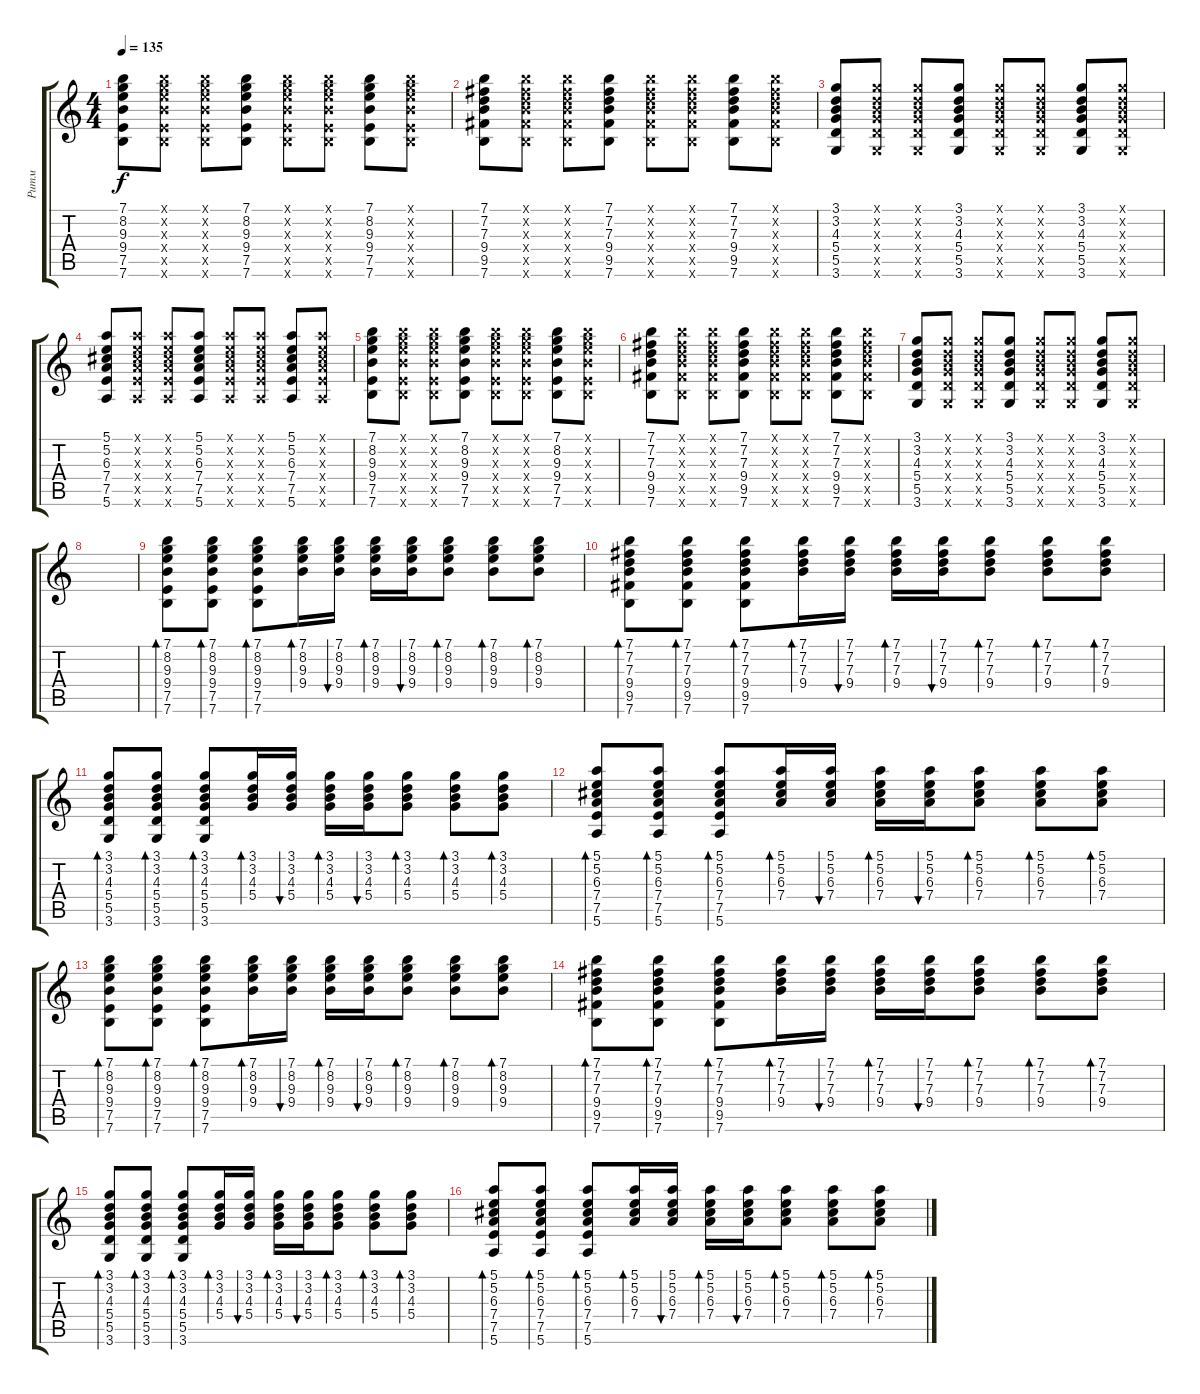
\track ("Ритм" "Ритм") {instrument acousticguitarsteel}
\staff {score tabs}
\tuning (E4 B3 G3 D3 A2 E2) {hide}
\ts (4 4)
\tempo 135
\clef g2
\ks c
(7.1 8.2 9.3 9.4 7.5 7.6).8{dy f} (7.1{x} 8.2{x} 9.3{x} 9.4{x} 7.5{x} 7.6{x}).8 (7.1{x} 8.2{x} 9.3{x} 9.4{x} 7.5{x} 7.6{x}).8 (7.1 8.2 9.3 9.4 7.5 7.6).8 (7.1{x} 8.2{x} 9.3{x} 9.4{x} 7.5{x} 7.6{x}).8 (7.1{x} 8.2{x} 9.3{x} 9.4{x} 7.5{x} 7.6{x}).8 (7.1 8.2 9.3 9.4 7.5 7.6).8 (7.1{x} 8.2{x} 9.3{x} 9.4{x} 7.5{x} 7.6{x}).8 |
(7.1 7.2 7.3 9.4 9.5 7.6).8 (7.1{x} 7.2{x} 7.3{x} 9.4{x} 9.5{x} 7.6{x}).8 (7.1{x} 7.2{x} 7.3{x} 9.4{x} 9.5{x} 7.6{x}).8 (7.1 7.2 7.3 9.4 9.5 7.6).8 (7.1{x} 7.2{x} 7.3{x} 9.4{x} 9.5{x} 7.6{x}).8 (7.1{x} 7.2{x} 7.3{x} 9.4{x} 9.5{x} 7.6{x}).8 (7.1 7.2 7.3 9.4 9.5 7.6).8 (7.1{x} 7.2{x} 7.3{x} 9.4{x} 9.5{x} 7.6{x}).8 |
(3.1 3.2 4.3 5.4 5.5 3.6).8 (3.1{x} 3.2{x} 4.3{x} 5.4{x} 5.5{x} 3.6{x}).8 (3.1{x} 3.2{x} 4.3{x} 5.4{x} 5.5{x} 3.6{x}).8 (3.1 3.2 4.3 5.4 5.5 3.6).8 (3.1{x} 3.2{x} 4.3{x} 5.4{x} 5.5{x} 3.6{x}).8 (3.1{x} 3.2{x} 4.3{x} 5.4{x} 5.5{x} 3.6{x}).8 (3.1 3.2 4.3 5.4 5.5 3.6).8 (3.1{x} 3.2{x} 4.3{x} 5.4{x} 5.5{x} 3.6{x}).8 |
(5.1 5.2 6.3 7.4 7.5 5.6).8 (5.1{x} 5.2{x} 6.3{x} 7.4{x} 7.5{x} 5.6{x}).8 (5.1{x} 5.2{x} 6.3{x} 7.4{x} 7.5{x} 5.6{x}).8 (5.1 5.2 6.3 7.4 7.5 5.6).8 (5.1{x} 5.2{x} 6.3{x} 7.4{x} 7.5{x} 5.6{x}).8 (5.1{x} 5.2{x} 6.3{x} 7.4{x} 7.5{x} 5.6{x}).8 (5.1 5.2 6.3 7.4 7.5 5.6).8 (5.1{x} 5.2{x} 6.3{x} 7.4{x} 7.5{x} 5.6{x}).8 |
(7.1 8.2 9.3 9.4 7.5 7.6).8 (7.1{x} 8.2{x} 9.3{x} 9.4{x} 7.5{x} 7.6{x}).8 (7.1{x} 8.2{x} 9.3{x} 9.4{x} 7.5{x} 7.6{x}).8 (7.1 8.2 9.3 9.4 7.5 7.6).8 (7.1{x} 8.2{x} 9.3{x} 9.4{x} 7.5{x} 7.6{x}).8 (7.1{x} 8.2{x} 9.3{x} 9.4{x} 7.5{x} 7.6{x}).8 (7.1 8.2 9.3 9.4 7.5 7.6).8 (7.1{x} 8.2{x} 9.3{x} 9.4{x} 7.5{x} 7.6{x}).8 |
(7.1 7.2 7.3 9.4 9.5 7.6).8 (7.1{x} 7.2{x} 7.3{x} 9.4{x} 9.5{x} 7.6{x}).8 (7.1{x} 7.2{x} 7.3{x} 9.4{x} 9.5{x} 7.6{x}).8 (7.1 7.2 7.3 9.4 9.5 7.6).8 (7.1{x} 7.2{x} 7.3{x} 9.4{x} 9.5{x} 7.6{x}).8 (7.1{x} 7.2{x} 7.3{x} 9.4{x} 9.5{x} 7.6{x}).8 (7.1 7.2 7.3 9.4 9.5 7.6).8 (7.1{x} 7.2{x} 7.3{x} 9.4{x} 9.5{x} 7.6{x}).8 |
(3.1 3.2 4.3 5.4 5.5 3.6).8 (3.1{x} 3.2{x} 4.3{x} 5.4{x} 5.5{x} 3.6{x}).8 (3.1{x} 3.2{x} 4.3{x} 5.4{x} 5.5{x} 3.6{x}).8 (3.1 3.2 4.3 5.4 5.5 3.6).8 (3.1{x} 3.2{x} 4.3{x} 5.4{x} 5.5{x} 3.6{x}).8 (3.1{x} 3.2{x} 4.3{x} 5.4{x} 5.5{x} 3.6{x}).8 (3.1 3.2 4.3 5.4 5.5 3.6).8 (3.1{x} 3.2{x} 4.3{x} 5.4{x} 5.5{x} 3.6{x}).8 |
|
(7.1 8.2 9.3 9.4 7.5 7.6).8{bd 60} (7.1 8.2 9.3 9.4 7.5 7.6).8{bd 60} (7.1 8.2 9.3 9.4 7.5 7.6).8{bd 60} (7.1 8.2 9.3 9.4).16{bd 60} (7.1 8.2 9.3 9.4).16{bu 60} (7.1 8.2 9.3 9.4).16{bd 60} (7.1 8.2 9.3 9.4).16{bu 60} (7.1 8.2 9.3 9.4).8{bd 60} (7.1 8.2 9.3 9.4).8{bd 60} (7.1 8.2 9.3 9.4).8{bd 60} |
(7.1 7.2 7.3 9.4 9.5 7.6).8{bd 60} (7.1 7.2 7.3 9.4 9.5 7.6).8{bd 60} (7.1 7.2 7.3 9.4 9.5 7.6).8{bd 60} (7.1 7.2 7.3 9.4).16{bd 60} (7.1 7.2 7.3 9.4).16{bu 60} (7.1 7.2 7.3 9.4).16{bd 60} (7.1 7.2 7.3 9.4).16{bu 60} (7.1 7.2 7.3 9.4).8{bd 60} (7.1 7.2 7.3 9.4).8{bd 60} (7.1 7.2 7.3 9.4).8{bd 60} |
(3.1 3.2 4.3 5.4 5.5 3.6).8{bd 60} (3.1 3.2 4.3 5.4 5.5 3.6).8{bd 60} (3.1 3.2 4.3 5.4 5.5 3.6).8{bd 60} (3.1 3.2 4.3 5.4).16{bd 60} (3.1 3.2 4.3 5.4).16{bu 60} (3.1 3.2 4.3 5.4).16{bd 60} (3.1 3.2 4.3 5.4).16{bu 60} (3.1 3.2 4.3 5.4).8{bd 60} (3.1 3.2 4.3 5.4).8{bd 60} (3.1 3.2 4.3 5.4).8{bd 60} |
(5.1 5.2 6.3 7.4 7.5 5.6).8{bd 60} (5.1 5.2 6.3 7.4 7.5 5.6).8{bd 60} (5.1 5.2 6.3 7.4 7.5 5.6).8{bd 60} (5.1 5.2 6.3 7.4).16{bd 60} (5.1 5.2 6.3 7.4).16{bu 60} (5.1 5.2 6.3 7.4).16{bd 60} (5.1 5.2 6.3 7.4).16{bu 60} (5.1 5.2 6.3 7.4).8{bd 60} (5.1 5.2 6.3 7.4).8{bd 60} (5.1 5.2 6.3 7.4).8{bd 60} |
(7.1 8.2 9.3 9.4 7.5 7.6).8{bd 60} (7.1 8.2 9.3 9.4 7.5 7.6).8{bd 60} (7.1 8.2 9.3 9.4 7.5 7.6).8{bd 60} (7.1 8.2 9.3 9.4).16{bd 60} (7.1 8.2 9.3 9.4).16{bu 60} (7.1 8.2 9.3 9.4).16{bd 60} (7.1 8.2 9.3 9.4).16{bu 60} (7.1 8.2 9.3 9.4).8{bd 60} (7.1 8.2 9.3 9.4).8{bd 60} (7.1 8.2 9.3 9.4).8{bd 60} |
(7.1 7.2 7.3 9.4 9.5 7.6).8{bd 60} (7.1 7.2 7.3 9.4 9.5 7.6).8{bd 60} (7.1 7.2 7.3 9.4 9.5 7.6).8{bd 60} (7.1 7.2 7.3 9.4).16{bd 60} (7.1 7.2 7.3 9.4).16{bu 60} (7.1 7.2 7.3 9.4).16{bd 60} (7.1 7.2 7.3 9.4).16{bu 60} (7.1 7.2 7.3 9.4).8{bd 60} (7.1 7.2 7.3 9.4).8{bd 60} (7.1 7.2 7.3 9.4).8{bd 60} |
(3.1 3.2 4.3 5.4 5.5 3.6).8{bd 60} (3.1 3.2 4.3 5.4 5.5 3.6).8{bd 60} (3.1 3.2 4.3 5.4 5.5 3.6).8{bd 60} (3.1 3.2 4.3 5.4).16{bd 60} (3.1 3.2 4.3 5.4).16{bu 60} (3.1 3.2 4.3 5.4).16{bd 60} (3.1 3.2 4.3 5.4).16{bu 60} (3.1 3.2 4.3 5.4).8{bd 60} (3.1 3.2 4.3 5.4).8{bd 60} (3.1 3.2 4.3 5.4).8{bd 60} |
(5.1 5.2 6.3 7.4 7.5 5.6).8{bd 60} (5.1 5.2 6.3 7.4 7.5 5.6).8{bd 60} (5.1 5.2 6.3 7.4 7.5 5.6).8{bd 60} (5.1 5.2 6.3 7.4).16{bd 60} (5.1 5.2 6.3 7.4).16{bu 60} (5.1 5.2 6.3 7.4).16{bd 60} (5.1 5.2 6.3 7.4).16{bu 60} (5.1 5.2 6.3 7.4).8{bd 60} (5.1 5.2 6.3 7.4).8{bd 60} (5.1 5.2 6.3 7.4).8{bd 60}
